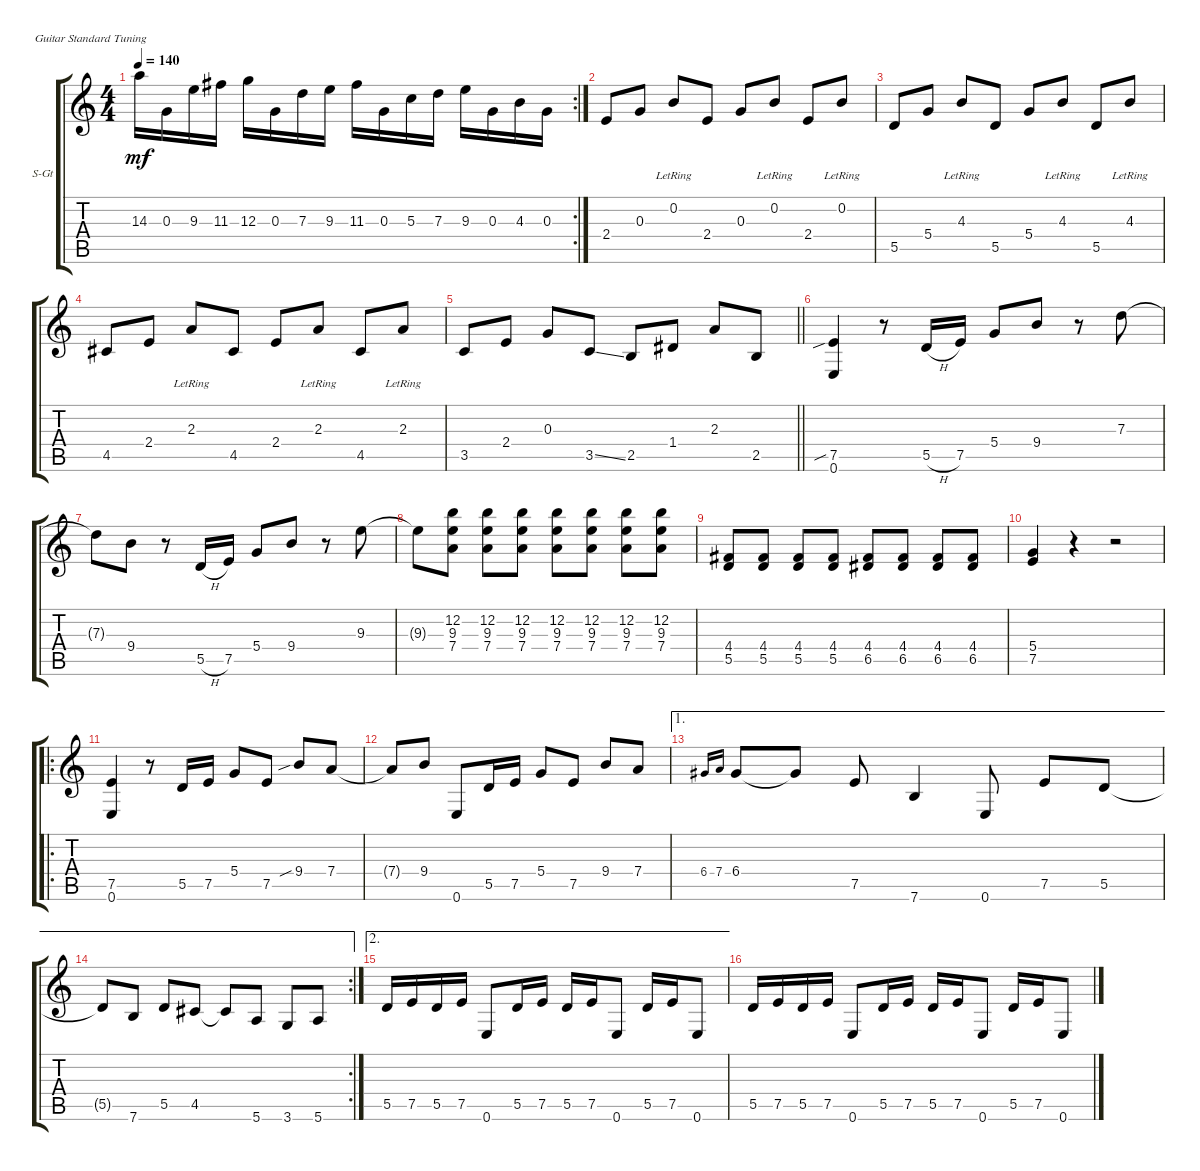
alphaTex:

\defaultSystemsLayout 4
\bracketExtendMode groupsimilarinstruments
\firstSystemTrackNameOrientation horizontal
\otherSystemsTrackNameOrientation horizontal
\track ("Steel Guitar" "S-Gt") {instrument acousticguitarsteel}
\staff {score tabs}
\tuning (E4 B3 G3 D3 A2 E2)
\rc 2
\ts (4 4)
\tempo 140
\clef g2
\ks c
14.3.16{dy mf} 0.3.16 9.3.16 11.3.16 12.3.16 0.3.16 7.3.16 9.3.16 11.3.16 0.3.16 5.3.16 7.3.16 9.3.16 0.3.16 4.3.16 0.3.16 |
2.4.8 0.3.8 0.2{lr}.8 2.4.8 0.3.8 0.2{lr}.8 2.4.8 0.2{lr}.8 |
5.5.8 5.4.8 4.3{lr}.8 5.5.8 5.4.8 4.3{lr}.8 5.5.8 4.3{lr}.8 |
4.5.8 2.4.8 2.3{lr}.8 4.5.8 2.4.8 2.3{lr}.8 4.5.8 2.3{lr}.8 |
\barLineRight lightlight
3.5.8 2.4.8 0.3.8 3.5{ss}.8 2.5.8 1.4.8 2.3.8 2.5.8 |
(0.6 7.5{sib}).4 r.8 5.5{h}.16 7.5.16 5.4.8 9.4.8 r.8 7.3.8 |
7.3{t}.8 9.4.8 r.8 5.5{h}.16 7.5.16 5.4.8 9.4.8 r.8 9.3.8 |
9.3{t}.8 (7.4 9.3 12.2).8 (7.4 9.3 12.2).8 (7.4 9.3 12.2).8 (7.4 9.3 12.2).8 (7.4 9.3 12.2).8 (7.4 9.3 12.2).8 (7.4 9.3 12.2).8 |
(5.5 4.4).8 (5.5 4.4).8 (5.5 4.4).8 (5.5 4.4).8 (6.5 4.4).8 (4.4 6.5).8 (6.5 4.4).8 (4.4 6.5).8 |
(7.5 5.4).4 r.4 r.2 |
\ro
(7.5 0.6).4 r.8 5.5.16 7.5.16 5.4.8 7.5.8 9.4{sib}.8 7.4.8 |
7.4{t}.8 9.4.8 0.6.8 5.5.16 7.5.16 5.4.8 7.5.8 9.4.8 7.4.8 |
\ae 1
6.4.16{gr onbeat} 7.4.16{gr onbeat} 6.4.8 6.4{t}.8 7.5.8 7.6.4 0.6.8 7.5.8 5.5.8 |
\ae 1
\rc 2
5.5{t}.8 7.6.8 5.5.8 4.5.8 4.5{t}.8 5.6.8 3.6.8 5.6.8 |
\ae 2
5.5.16 7.5.16 5.5.16 7.5.16 0.6.8 5.5.16 7.5.16 5.5.16 7.5.16 0.6.8 5.5.16 7.5.16 0.6.8 |
5.5.16 7.5.16 5.5.16 7.5.16 0.6.8 5.5.16 7.5.16 5.5.16 7.5.16 0.6.8 5.5.16 7.5.16 0.6.8
